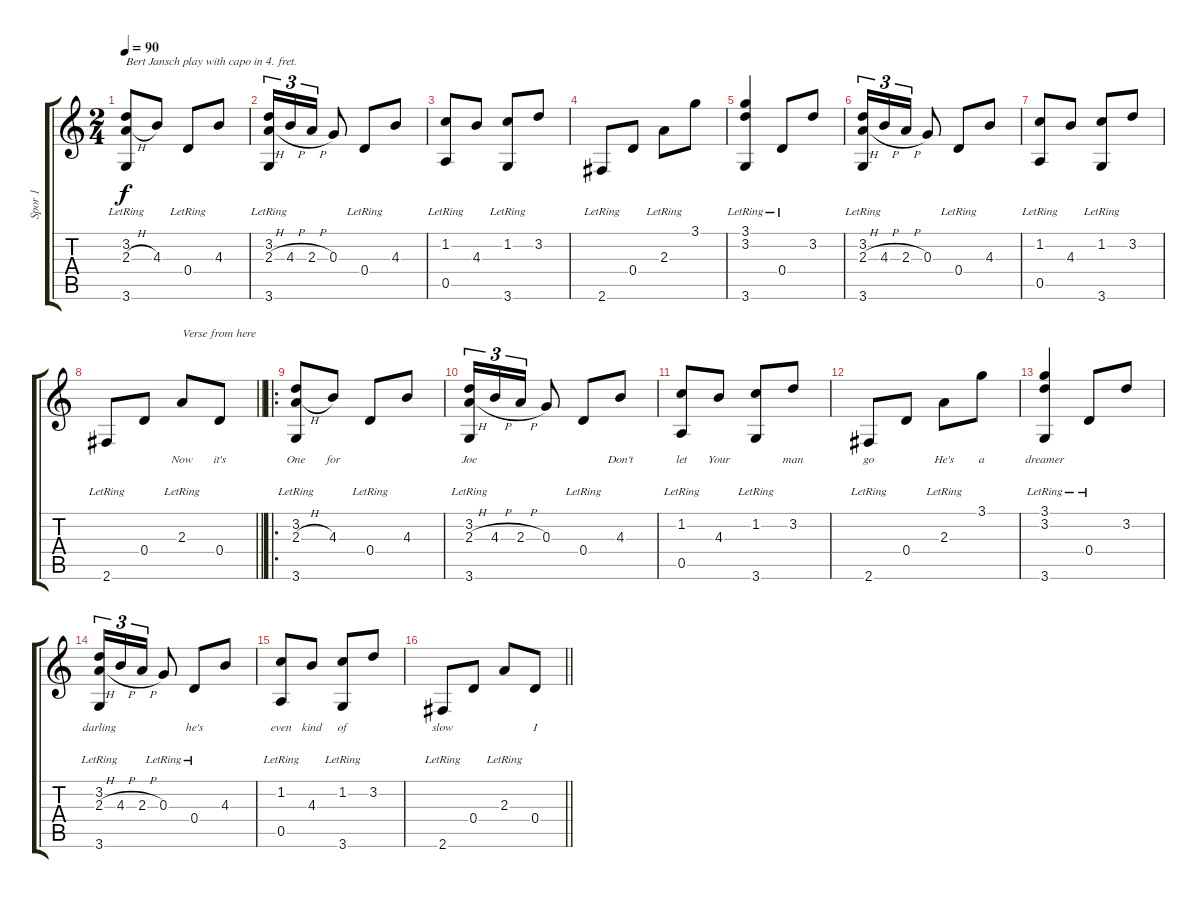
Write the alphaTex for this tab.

\track ("Spor 1" "Spor 1") {instrument acousticguitarsteel}
\staff {score tabs}
\tuning (E4 B3 G3 D3 A2 E2) {hide}
\ts (2 4)
\tempo 90
\clef g2
\ks c
(3.2 2.3{h} 3.6{lr}).8{txt "Bert Jansch play with capo in 4. fret." dy f instrument acousticguitarsteel} 4.3.8 0.4{lr}.8 4.3.8 |
(3.2 2.3{h} 3.6{lr}).16{tu (3 2)} 4.3{h}.16{tu (3 2)} 2.3{h}.16{tu (3 2)} 0.3.8 0.4{lr}.8 4.3.8 |
(1.2 0.5{lr}).8 4.3.8 (1.2 3.6{lr}).8 3.2.8 |
2.6{lr}.8 0.4.8 2.3{lr}.8 3.1.8 |
(3.1 3.2{lr} 3.6{lr}).4 0.4{lr}.8 3.2.8 |
(3.2 2.3{h} 3.6{lr}).16{tu (3 2)} 4.3{h}.16{tu (3 2)} 2.3{h}.16{tu (3 2)} 0.3.8 0.4{lr}.8 4.3.8 |
(1.2 0.5{lr}).8 4.3.8 (1.2 3.6{lr}).8 3.2.8 |
\barLineRight lightlight
2.6{lr}.8{lyrics (0 "") lyrics (1 "") lyrics (2 "") lyrics (3 "") lyrics (4 "")} 0.4.8{lyrics (0 "") lyrics (1 "") lyrics (2 "") lyrics (3 "") lyrics (4 "")} 2.3{lr}.8{txt "Verse from here" lyrics (0 "Now") lyrics (1 "") lyrics (2 "") lyrics (3 "") lyrics (4 "")} 0.4.8{lyrics (0 "it's") lyrics (1 "") lyrics (2 "") lyrics (3 "") lyrics (4 "")} |
\ro
(3.2 2.3{h} 3.6{lr}).8{lyrics (0 "One") lyrics (1 "") lyrics (2 "") lyrics (3 "") lyrics (4 "")} 4.3.8{lyrics (0 "for") lyrics (1 "") lyrics (2 "") lyrics (3 "") lyrics (4 "")} 0.4{lr}.8{lyrics (0 "") lyrics (1 "") lyrics (2 "") lyrics (3 "") lyrics (4 "")} 4.3.8{lyrics (0 "") lyrics (1 "") lyrics (2 "") lyrics (3 "") lyrics (4 "")} |
(3.2 2.3{h} 3.6{lr}).16{tu (3 2) lyrics (0 "Joe") lyrics (1 "") lyrics (2 "") lyrics (3 "") lyrics (4 "")} 4.3{h}.16{tu (3 2) lyrics (0 "") lyrics (1 "") lyrics (2 "") lyrics (3 "") lyrics (4 "")} 2.3{h}.16{tu (3 2) lyrics (0 "") lyrics (1 "") lyrics (2 "") lyrics (3 "") lyrics (4 "")} 0.3.8{lyrics (0 "") lyrics (1 "") lyrics (2 "") lyrics (3 "") lyrics (4 "")} 0.4{lr}.8{lyrics (0 "") lyrics (1 "") lyrics (2 "") lyrics (3 "") lyrics (4 "")} 4.3.8{lyrics (0 "Don't") lyrics (1 "") lyrics (2 "") lyrics (3 "") lyrics (4 "")} |
(1.2 0.5{lr}).8{lyrics (0 "let") lyrics (1 "") lyrics (2 "") lyrics (3 "") lyrics (4 "")} 4.3.8{lyrics (0 "Your") lyrics (1 "") lyrics (2 "") lyrics (3 "") lyrics (4 "")} (1.2 3.6{lr}).8{lyrics (0 "") lyrics (1 "") lyrics (2 "") lyrics (3 "") lyrics (4 "")} 3.2.8{lyrics (0 "man") lyrics (1 "") lyrics (2 "") lyrics (3 "") lyrics (4 "")} |
2.6{lr}.8{lyrics (0 "go") lyrics (1 "") lyrics (2 "") lyrics (3 "") lyrics (4 "")} 0.4.8{lyrics (0 "") lyrics (1 "") lyrics (2 "") lyrics (3 "") lyrics (4 "")} 2.3{lr}.8{lyrics (0 "He's") lyrics (1 "") lyrics (2 "") lyrics (3 "") lyrics (4 "")} 3.1.8{lyrics (0 "a") lyrics (1 "") lyrics (2 "") lyrics (3 "") lyrics (4 "")} |
(3.1{lr} 3.2{lr} 3.6{lr}).4{lyrics (0 "dreamer") lyrics (1 "") lyrics (2 "") lyrics (3 "") lyrics (4 "")} 0.4{lr}.8{lyrics (0 "") lyrics (1 "") lyrics (2 "") lyrics (3 "") lyrics (4 "")} 3.2.8{lyrics (0 "") lyrics (1 "") lyrics (2 "") lyrics (3 "") lyrics (4 "")} |
(3.2 2.3{h} 3.6{lr}).16{tu (3 2) lyrics (0 "darling") lyrics (1 "") lyrics (2 "") lyrics (3 "") lyrics (4 "")} 4.3{h}.16{tu (3 2) lyrics (0 "") lyrics (1 "") lyrics (2 "") lyrics (3 "") lyrics (4 "")} 2.3{h}.16{tu (3 2) lyrics (0 "") lyrics (1 "") lyrics (2 "") lyrics (3 "") lyrics (4 "")} 0.3{lr}.8{lyrics (0 "") lyrics (1 "") lyrics (2 "") lyrics (3 "") lyrics (4 "")} 0.4{lr}.8{lyrics (0 "he's") lyrics (1 "") lyrics (2 "") lyrics (3 "") lyrics (4 "")} 4.3.8{lyrics (0 "") lyrics (1 "") lyrics (2 "") lyrics (3 "") lyrics (4 "")} |
(1.2 0.5{lr}).8{lyrics (0 "even") lyrics (1 "") lyrics (2 "") lyrics (3 "") lyrics (4 "")} 4.3.8{lyrics (0 "kind") lyrics (1 "") lyrics (2 "") lyrics (3 "") lyrics (4 "")} (1.2 3.6{lr}).8{lyrics (0 "of") lyrics (1 "") lyrics (2 "") lyrics (3 "") lyrics (4 "")} 3.2.8{lyrics (0 "") lyrics (1 "") lyrics (2 "") lyrics (3 "") lyrics (4 "")} |
\barLineRight lightlight
2.6{lr}.8{lyrics (0 "slow") lyrics (1 "") lyrics (2 "") lyrics (3 "") lyrics (4 "")} 0.4.8{lyrics (0 "") lyrics (1 "") lyrics (2 "") lyrics (3 "") lyrics (4 "")} 2.3{lr}.8{lyrics (0 "") lyrics (1 "") lyrics (2 "") lyrics (3 "") lyrics (4 "")} 0.4.8{lyrics (0 "I") lyrics (1 "") lyrics (2 "") lyrics (3 "") lyrics (4 "")}
